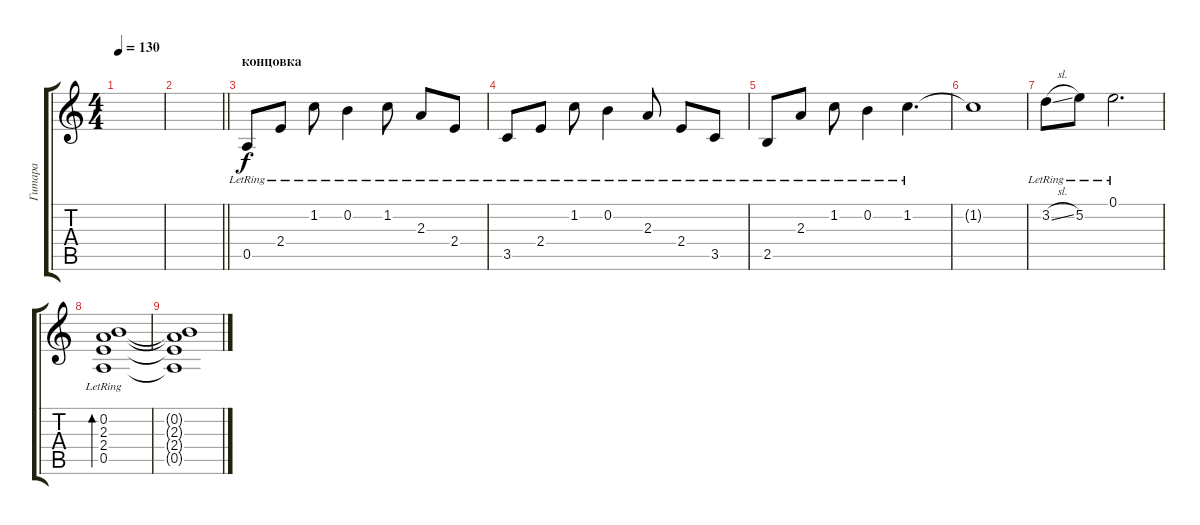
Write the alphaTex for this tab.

\track ("Гитара" "Гитара") {solo instrument acousticguitarsteel}
\staff {score tabs}
\tuning (E4 B3 G3 D3 A2 E2) {hide}
\ts (4 4)
\tempo 130
\clef g2
\ks c
|
\barLineRight lightlight
|
\section ("" "концовка")
0.5{lr}.8{instrument acousticguitarsteel} 2.4{lr}.8 1.2{lr}.8 0.2{lr}.4 1.2{lr}.8 2.3{lr}.8 2.4{lr}.8 |
3.5{lr}.8 2.4{lr}.8 1.2{lr}.8 0.2{lr}.4 2.3{lr}.8 2.4{lr}.8 3.5{lr}.8 |
2.5{lr}.8 2.3{lr}.8 1.2{lr}.8 0.2{lr}.4 1.2{lr}.4{d} |
1.2{t}.1 |
3.2{sl lr}.8 5.2{lr}.8 0.1{lr}.2{d} |
(0.2{lr} 2.3{lr} 2.4{lr} 0.5{lr}).1{bd 480} |
(0.2{t} 2.3{t} 2.4{t} 0.5{t}).1
